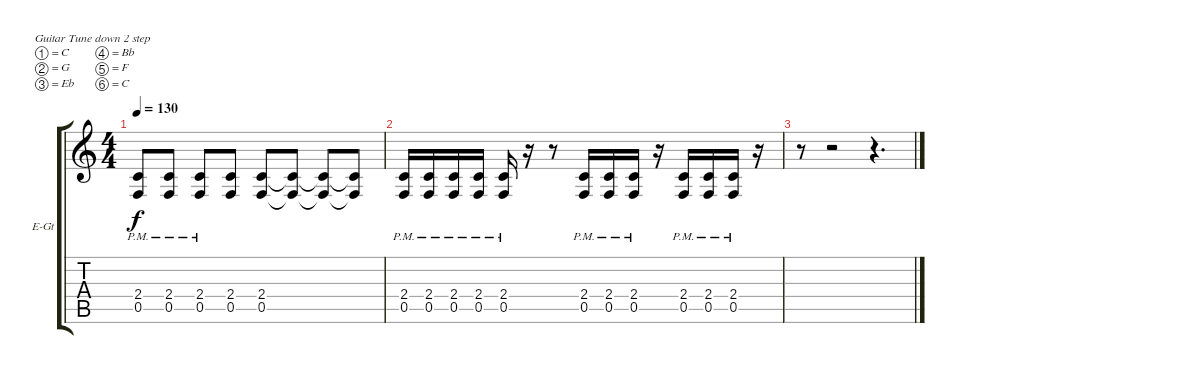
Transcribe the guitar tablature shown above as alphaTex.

\defaultSystemsLayout 4
\bracketExtendMode groupsimilarinstruments
\firstSystemTrackNameOrientation horizontal
\otherSystemsTrackNameOrientation horizontal
\track ("Ритм П" "E-Gt") {instrument distortionguitar}
\staff {score tabs}
\tuning (C4 G3 Eb3 Bb2 F2 C2)
\ts (4 4)
\tempo 130
\clef g2
\ks c
(2.4{pm} 0.5{pm}).8{dy f} (2.4{pm} 0.5{pm}).8 (2.4{pm} 0.5{pm}).8 (2.4 0.5).8 (2.4 0.5).8 (2.4{t} 0.5{t}).8 (2.4{t} 0.5{t}).8 (2.4{t} 0.5{t}).8 |
(2.4{pm} 0.5{pm}).16 (2.4{pm} 0.5{pm}).16 (2.4{pm} 0.5{pm}).16 (2.4{pm} 0.5{pm}).16 (2.4{pm} 0.5{pm}).16 r.16 r.8 (2.4{pm} 0.5{pm}).16 (2.4{pm} 0.5{pm}).16 (2.4{pm} 0.5{pm}).16 r.16 (2.4{pm} 0.5{pm}).16 (2.4{pm} 0.5{pm}).16 (2.4{pm} 0.5{pm}).16 r.16 |
r.8 r.2 r.4{d}
